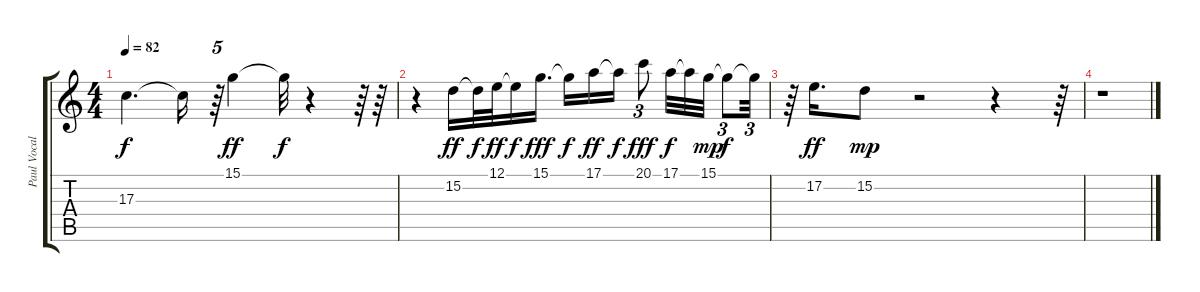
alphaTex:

\track ("Paul Vocals" "Paul Vocal") {instrument harmonica}
\staff {score tabs}
\tuning (E4 B3 G3 D3 A2 E2) {hide}
\ts (4 4)
\tempo 82
\clef g2
\ks c
17.3{t}.4{d dy f} 17.3{t}.16 r.64{tu (5 4)} 15.1.4{dy ff} 15.1{t}.32{dy f} r.4 r.64 r.64 |
r.4 15.2.16{dy ff} 15.2{t}.32{dy f} 12.1.32{dy ff} 12.1{t}.16{dy f} 15.1.16{d dy fff} 15.1{t}.16{dy f} 17.1.16{dy ff} 17.1{t}.16{dy f} 20.1.8{tu (3 2) dy fff} 17.1.32{dy f} 17.1{t}.32 15.1.32{dy mp} 15.1{t}.8{tu (3 2) dy f} 15.1{t}.32{tu (3 2)} |
r.64 17.2.16{d dy ff} 15.2.8{dy mp} r.2 r.4 r.64 |
r.1
